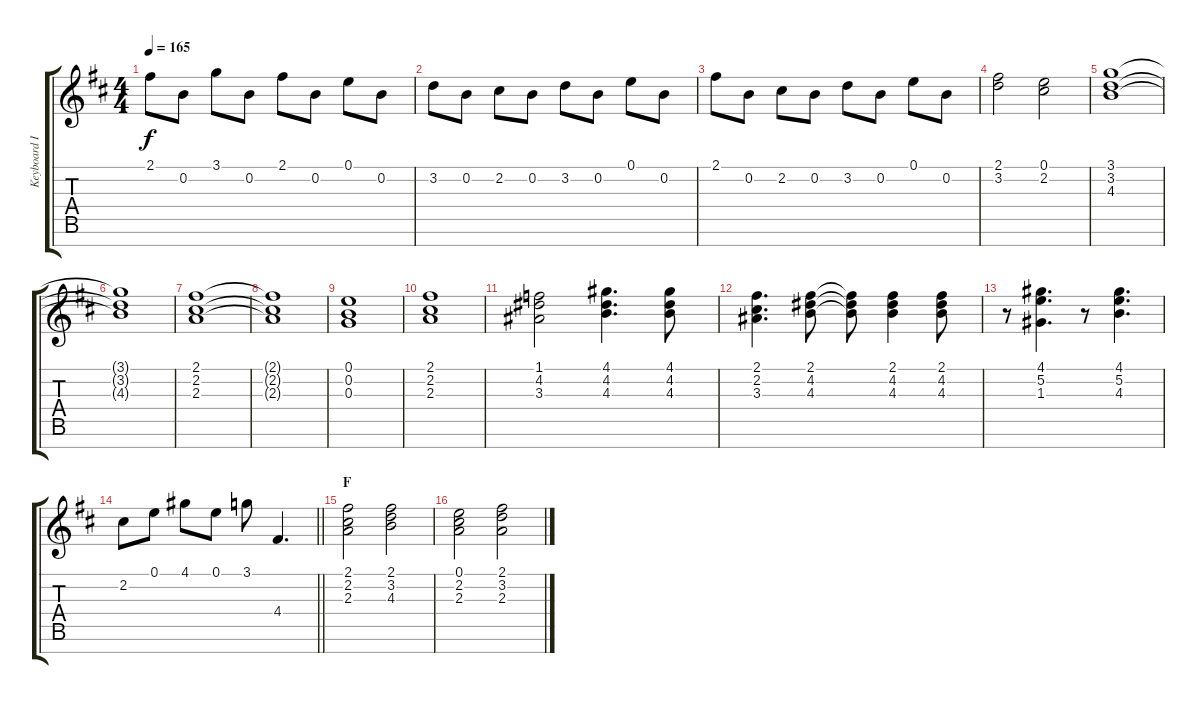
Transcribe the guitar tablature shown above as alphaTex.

\track ("Keyboard I" "Keyboard I") {instrument stringensemble1}
\staff {score tabs}
\tuning (E5 B4 G4 D4 A3 E3 B2) {hide}
\ts (4 4)
\tempo 165
\clef g2
\ks d
2.1.8{dy f} 0.2.8 3.1.8 0.2.8 2.1.8 0.2.8 0.1.8 0.2.8 |
3.2.8 0.2.8 2.2.8 0.2.8 3.2.8 0.2.8 0.1.8 0.2.8 |
2.1.8 0.2.8 2.2.8 0.2.8 3.2.8 0.2.8 0.1.8 0.2.8 |
(2.1 3.2).2 (0.1 2.2).2 |
(3.1 3.2 4.3).1 |
(3.1{t} 3.2{t} 4.3{t}).1 |
(2.1 2.2 2.3).1 |
(2.1{t} 2.2{t} 2.3{t}).1 |
(0.1 0.2 0.3).1 |
(2.1 2.2 2.3).1 |
(1.1 4.2 3.3).2 (4.1 4.2 4.3).4{d} (4.1 4.2 4.3).8 |
(2.1 2.2 3.3).4{d} (2.1 4.2 4.3).8 (2.1{t} 4.2{t} 4.3{t}).8 (2.1 4.2 4.3).4 (2.1 4.2 4.3).8 |
r.8 (4.1 5.2 1.3).4{d} r.8 (4.1 5.2 4.3).4{d} |
\barLineRight lightlight
2.2.8 0.1.8 4.1.8 0.1.8 3.1.8 4.4.4{d} |
\section ("" "F")
(2.1 2.2 2.3).2 (2.1 3.2 4.3).2 |
(0.1 2.2 2.3).2 (2.1 3.2 2.3).2
